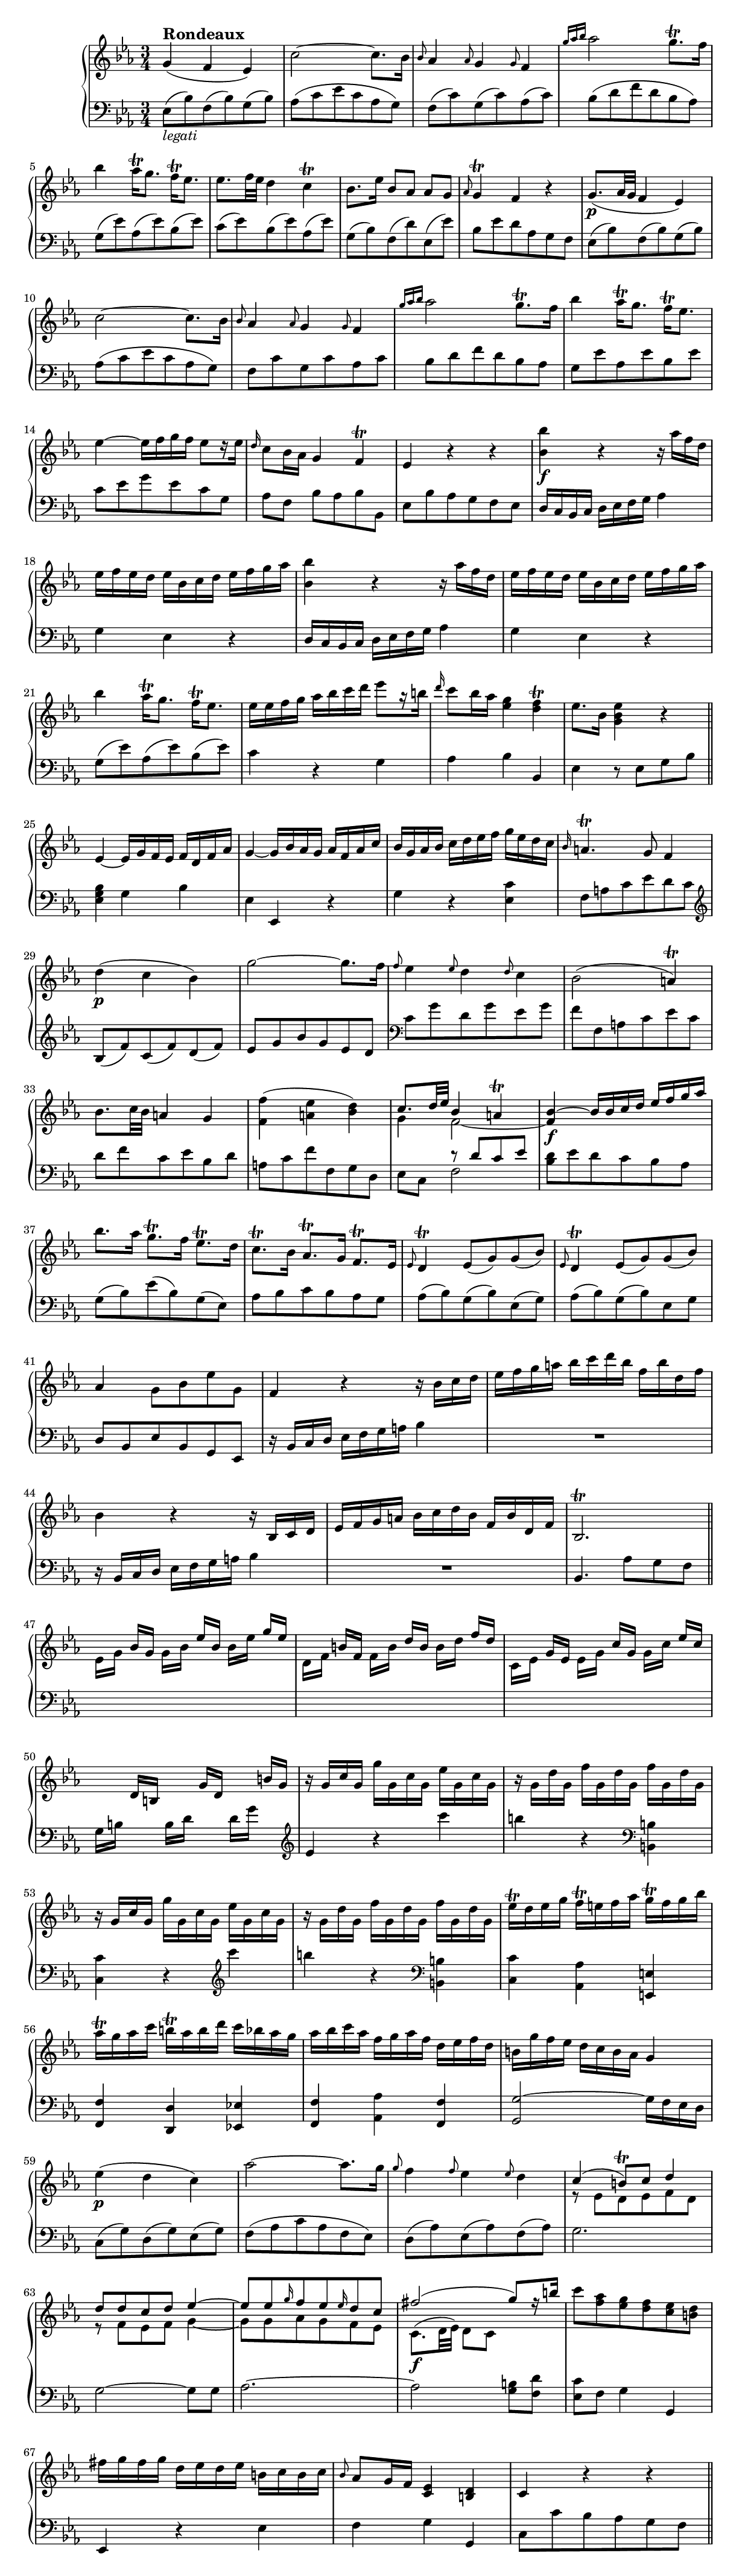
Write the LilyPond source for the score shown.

\version "2.24.0"
\include "../../../../stylesheets/annotation.ly"
\include "../../../../stylesheets/score.ly"
\include "../../../../stylesheets/typography.ly"

piece =  Allegretto

global = {
  \time 3/4
  \key es \major
}

upVoice = \new Voice {
  \relative c' {
    \clef "treble"
    g'4 ^\markup \fontsize #1 \bold "Rondeaux" ( f es ) |
    c'2 ~ c8. bes16 |
    \grace bes8 as4 \grace as8 g4 \grace g8 f4 |
    \grace { g'16 as bes } as2 g8. \trill f16 |
    bes4 as16 \trill g8. f16 \trill es8. |
    es8. f32 es d4 c \trill |
    bes8. es16 bes8 [ as ] as [ g ] |
    \grace as8 g4 \trill f r |
    g8. ( \p as32 g f4 es) | \barNumberCheck #10
    c'2 ~ c8. bes16 |
    \grace bes8 as4 \grace as8 g4 \grace g8 f4 |
    \grace { g'16 as bes } as2 g8. \trill f16 |
    bes4 as16 \trill g8. f16 \trill es8. |
    es4 ~ es16 f g f es8 [ r16 es ] |
    \grace d16 c8 bes16 as g4 f \trill |
    es4 r r |
    <bes'' bes,>4 \f r4 r16 as f d |
    es16 f es d es bes c d es f g as |
    <bes bes,>4 r4 r16 as f d | \barNumberCheck #20
    es16 f es d es bes c d es f g as |
    bes4 as16 \trill g8. f16 \trill es8. |
    es16 es f g as bes c d es8 [ r16 b ] |
    \grace d16 c8 bes16 as <g es>4 <f d> \trill |
    es8. bes16 <es bes g>4 r | \section \break
    es,4 ~ es16 g f es f d f as |
    g4 ~ g16 bes as g as f as c |
    bes16 g as bes c d es f g es d c |
    \grace bes16 a4. \trill g8 f4 |
    d'4 ( \p c bes ) | \barNumberCheck #30
    g'2 ~ g8. f16 |
    \grace f8 es4 \grace es8 d4 \grace d8 c4 |
    bes2 ( a4 \trill ) |
    bes8. c32 bes a4 g |
    <f' f,>4 ( <es a,> <d bes> ) |
    << { c8. d32 es bes4 a \trill }          \\ { g4 f2 ~ }               >> |
    << { bes4 ~ \f bes16 bes c d es f g as } \\ { \once \stemUp f,4 s2 }  >> |
    bes'8. as16 g8. \trill f16 es8. \trill d16 |
    c8. \trill bes16 as8. \trill g16 f8. \trill es16 |
    \grace es8 d4 \trill es8 ( g ) g ( bes ) | \barNumberCheck #40
    \grace es,8 d4 \trill es8 ( g ) g ( bes ) |
    as4 g8 bes es g, |
    f4 r r16 bes c d |
    es16 f g a bes c d bes f bes d, f |
    bes,4 r r16 bes, c d |
    es16 f g a bes c d bes f bes d, f |
    bes,2. \trill | \section \break
    \stemUp s8 bes'16 g s8 es'16 bes s8 g'16 es |
    s8 b16 f s8 d'16 b s8 f'16 d |
    s8 g,16 es s8 c'16 g s8 es'16 c | \barNumberCheck #50
    s8 d,16 b s8 g'16 d s8 b'16 g \stemNeutral |
    r16 g c g \stemDown g' g, c g es' g, c g |
    r16 g d' g, f' g, d' g, f' g, d' g, \stemNeutral |
    r16 g c g \stemDown g' g, c g es' g, c g |
    r16 g d' g, f' g, d' g, f' g, d' g, \stemNeutral |
    es'16 \trill d es g f \trill e f as g \trill f g bes |
    as16 \trill g as c b \trill as b d c bes as g |
    as16 bes c as f g as f d es f d |
    b16 g' f es d c b as g4 |
    es'4 ( \p d c ) | \barNumberCheck #60
    as'2 ~ as8. g16 |
    \grace g8 f4 \grace f8 es4 \grace es8 d4
    << { c4 ( b8 \trill ) c d4 }                     \\ { r8 es, d es f d }                        >> |
    << { d'8 d c d es4 ~ }                           \\ { r8 f, es f g4 ~ }                        >> |
    << { es'8 es \grace g16 f8 es \grace es16 d8 c } \\ { g8 g as g f es }                         >> |
    << { fis'2 \f ( g8 [ ) r16 b ] }                 \\ { \once \slurUp c,,8. ( d32 es ) d8 c s4 } >> |
    c''8 <as f> <g es> <f d> <es c> <d b> |
    fis16 g fis g d es d es b c b c |
    \grace bes8 as g16 f <es c>4 <d b> |
    c4 r r \bar "||"
  }
}

downVoice = \new Voice {
  \relative c {
    \clef "bass"
    es8 _\markup \italic "legati" ( bes' ) f ( bes ) g ( bes ) |
    as8 ( c es c as g ) |
    f8 ( c' ) g ( c ) as ( c ) |
    bes8 ( d f d bes as ) |
    g8 ( es' ) as, ( es' ) bes ( es ) |
    c8 ( es ) bes ( es ) as, ( es' ) |
    g,8 ( bes ) f ( d' ) es, ( es' ) |
    bes8 es d as g f |
    es8 ( bes' ) f ( bes ) g ( bes ) | \barNumberCheck #10
    as8 ( c es c as g ) |
    f8 c' g c as c |
    bes8 d f d bes as |
    g8 es' as, es' bes es |
    c8 es g es c g |
    as8 [ f ] bes as bes bes, |
    es8 bes' as g f es |
    d16 c bes c d es f g as4 |
    g4 es r |
    d16 c bes c d es f g as4 | \barNumberCheck #20
    g4 es r |
    g8 ( es' ) as, ( es' ) bes ( es ) |
    c4 r g |
    as4 bes bes, |
    es4 r8 es g bes | \section \break
    <bes g es>4 g bes |
    es,4 es, r |
    g'4 r <c es,> |
    f,8 a c es d c |
    \clef "treble" bes8 ( f' ) c ( f ) d ( f ) | \barNumberCheck #30
    es8 g bes g es d \clef "bass" |
    c8 g' d g es g |
    f8 f, a c es c |
    d8 f c es bes d |
    a8 c f f, g d |
    es8 c << { \voiceOne r8 d' c es } \new Voice { \voiceTwo f,2 } >> \oneVoice |
    <d' bes>8 es d c bes as |
    g8 ( bes ) es ( bes ) g ( es ) |
    as8 bes c bes as g |
    as8 ( bes ) g ( bes ) es, ( g ) | \barNumberCheck #40
    as8 ( bes ) g ( bes ) es, g |
    d8 bes es bes g es |
    r16 bes' c d es f g a bes4 |
    R2. |
    r16 bes, c d es f g a bes4 |
    R2. |
    bes,4. as'8 g f | \section \break
    \change Staff = "up" \stemDown es'16 g s8 g16 bes s8 bes16 es s8 |
    d,16 f s8 f16 b s8 b16 d s8 |
    c,16 es s8 es16 g s8 g16 c s8 \stemNeutral \change Staff = "down" | \barNumberCheck #50
    g,16 b s8 b16 d s8 d16 g s8 |
    \clef "treble" es4 r c'' |
    b4 r \clef "bass" <b,, b,> |
    <c c,>4 r \clef "treble" c'' |
    b4 r \clef "bass" <b,, b,> |
    <c c,>4 <as as,> <e e,> |
    <f f,>4 <d d,> <es! es,!> |
    <f f,>4 <as as,> <f f,> |
    <g g,>2 ~ g16 f es d |
    c8 ( g' ) d ( g ) es ( g ) | \barNumberCheck #60
    f8 ( as c as f es ) |
    d8 ( as' ) es ( as ) f ( as ) |
    g2. |
    g2 ~ g8 g |
    as2. ~ |
    as2 <b g>8 <d f,> |
    <c es,>8 f, g4 g, |
    es4 r es' |
    f4 g g, |
    c8 c' bes as g f \bar "||"
  }
}

\score {
  \new PianoStaff <<
    \new Staff = "up" << \global \upVoice >>
    \new Staff = "down" << \global \downVoice >>
  >>
}
